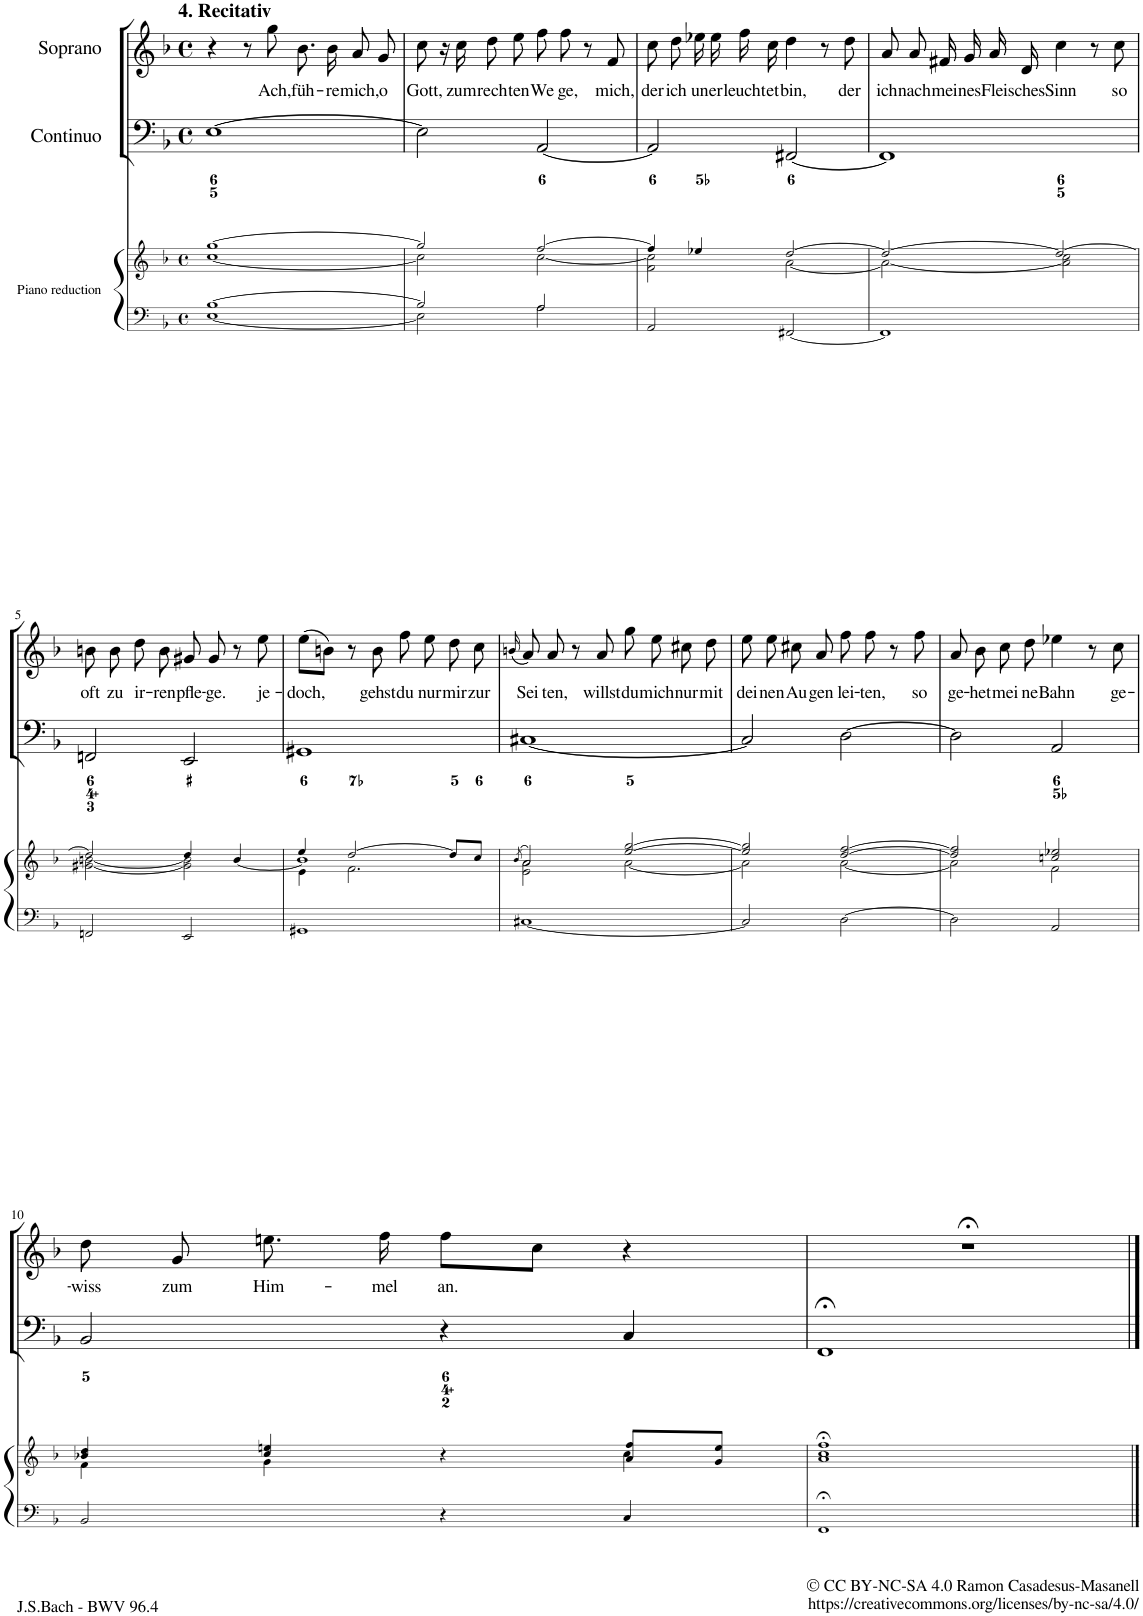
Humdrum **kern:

**kern	**kern	**kern	**kern	**text
*part3	*part3	*part2	*part1	*part1
*staff4	*staff3	*staff2	*staff1	*staff1
*I"Piano reduction	*	*I"Continuo	*I"Soprano	*
*I'Pno	*	*	*	*
*stria5	*stria5	*	*	*
*clefF4	*clefG2	*clefF4	*clefG2	*
*k[b-]	*k[b-]	*k[b-]	*k[b-]	*
*M4/4	*M4/4	*M4/4	*M4/4	*
*met(c)	*met(c)	*met(c)	*met(c)	*
=1	=1	=1	=1	=1
*^	*^	*	*	*
!	!	!	!	!	!LO:TX:a:B:t=4. Recitativ	!
[1B-	[1E	[1gg	[1cc	[1E	4r	.
.	.	.	.	.	8r	.
!	!	!	!	!	!	!LO:LY:b
.	.	.	.	.	8gg\	Ach,
!	!	!	!	!	!	!LO:LY:b
.	.	.	.	.	8.b-\	füh-
!	!	!	!	!	!	!LO:LY:b
.	.	.	.	.	16b-\	re
!	!	!	!	!	!	!LO:LY:b
.	.	.	.	.	8a/	mich,
!	!	!	!	!	!	!LO:LY:b
.	.	.	.	.	8g/	o
=2	=2	=2	=2	=2	=2	=2
!	!	!	!	!	!	!LO:LY:b
2B-/]	2E\]	2gg/]	2cc\]	2E\]	8cc\	Gott,
.	.	.	.	.	16r	.
!	!	!	!	!	!	!LO:LY:b
.	.	.	.	.	16cc\	zum
!	!	!	!	!	!	!LO:LY:b
.	.	.	.	.	8dd\	rech-
!	!	!	!	!	!	!LO:LY:b
.	.	.	.	.	8ee\	ten
!	!	!	!	!	!	!LO:LY:b
2A/	2A\	[2ff/	[2cc\	[2AA/	8ff\	We-
!	!	!	!	!	!	!LO:LY:b
.	.	.	.	.	8ff\	ge,
.	.	.	.	.	8r	.
!	!	!	!	!	!	!LO:LY:b
.	.	.	.	.	8f/	mich,
*v	*v	*	*	*	*	*
=3	=3	=3	=3	=3	=3
!	!	!	!	!	!LO:LY:b
2AA/	4ff/]	2f\ 2cc\]	2AA/]	8cc\	der
!	!	!	!	!	!LO:LY:b
.	.	.	.	8dd\	ich
!	!	!	!	!	!LO:LY:b
.	4ee-X/	.	.	16ee-X\	un-
!	!	!	!	!	!LO:LY:b
.	.	.	.	16ee-\	-er-
!	!	!	!	!	!LO:LY:b
.	.	.	.	16ff\	-leucht-
!	!	!	!	!	!LO:LY:b
.	.	.	.	16cc\	-et
!	!	!	!	!	!LO:LY:b
[2FF#X/	[2dd/	[2a\	[2FF#X/	4dd\	bin,
.	.	.	.	8r	.
!	!	!	!	!	!LO:LY:b
.	.	.	.	8dd\	der
=4	=4	=4	=4	=4	=4
!	!	!	!	!	!LO:LY:b
1FF#]	2dd/_	2a\_	1FF#]	8a/	ich
!	!	!	!	!	!LO:LY:b
.	.	.	.	8a/	nach
!	!	!	!	!	!LO:LY:b
.	.	.	.	16f#X/	mei-
!	!	!	!	!	!LO:LY:b
.	.	.	.	16g/	nes
!	!	!	!	!	!LO:LY:b
.	.	.	.	16a/	Flei-
!	!	!	!	!	!LO:LY:b
.	.	.	.	16d/	sches
!	!	!	!	!	!LO:LY:b
.	2dd/_	2a\] 2cc\	.	4cc\	Sinn
.	.	.	.	8r	.
!	!	!	!	!	!LO:LY:b
.	.	.	.	8cc\	so
!!LO:LB:g=z
=5	=5	=5	=5	=5	=5
!	!	!	!	!	!LO:LY:b
2FFn/	2dd/]	[2g#X\ [2bn\	2FFn/	8bn\	oft
!	!	!	!	!	!LO:LY:b
.	.	.	.	8b\	zu
!	!	!	!	!	!LO:LY:b
.	.	.	.	8dd\	ir-
!	!	!	!	!	!LO:LY:b
.	.	.	.	8b\	ren
!	!	!	!	!	!LO:LY:b
2EE/	4dd/	2g#\] 2b\]	2EE/	8g#X/	pfle-
!	!	!	!	!	!LO:LY:b
.	.	.	.	8g#/	ge.
.	[<4b/	.	.	8r	.
!	!	!	!	!	!LO:LY:b
.	.	.	.	8ee\	je-
=6	=6	=6	=6	=6	=6
*	*	*^	*	*	*
!	!	!	!	!	!	!LO:LY:b
1GG#X	4ee/	4e\	1b]	1GG#X	(8ee\L	doch,
.	.	.	.	.	8bn\J)	.
.	[2dd/	2.f\	.	.	8r	.
!	!	!	!	!	!	!LO:LY:b
.	.	.	.	.	8b\	gehst
!	!	!	!	!	!	!LO:LY:b
.	.	.	.	.	8ff\	du
!	!	!	!	!	!	!LO:LY:b
.	.	.	.	.	8ee\	nur
!	!	!	!	!	!	!LO:LY:b
.	8dd/L]	.	.	.	8dd\	mir
!	!	!	!	!	!	!LO:LY:b
.	8cc/J	.	.	.	8cc\	zur
*	*v	*v	*v	*	*	*
=7	=7	=7	=7	=7
.	(8qb-/	.	(16qbn/	.
*	*^	*	*	*
!	!	!	!	!	!LO:LY:b
[1C#X	2a/)	2e\ 2a\	[1C#X	8a/)	Sei-
!	!	!	!	!	!LO:LY:b
.	.	.	.	8a/	ten,
.	.	.	.	8r	.
!	!	!	!	!	!LO:LY:b
.	.	.	.	8a/	willst
!	!	!	!	!	!LO:LY:b
.	[2ee/ [2gg/	[2a\	.	8gg\	du
!	!	!	!	!	!LO:LY:b
.	.	.	.	8ee\	mich
!	!	!	!	!	!LO:LY:b
.	.	.	.	8cc#X\	nur
!	!	!	!	!	!LO:LY:b
.	.	.	.	8dd\	mit
=8	=8	=8	=8	=8	=8
!	!	!	!	!	!LO:LY:b
2C#/]	2ee/] 2gg/]	2a\]	2C#/]	8ee\	dei-
!	!	!	!	!	!LO:LY:b
.	.	.	.	8ee\	-nen
!	!	!	!	!	!LO:LY:b
.	.	.	.	8cc#X\	Au-
!	!	!	!	!	!LO:LY:b
.	.	.	.	8a/	-gen
!	!	!	!	!	!LO:LY:b
[2D\	[2dd/ [2ff/	[2a\	[2D\	8ff\	lei-
!	!	!	!	!	!LO:LY:b
.	.	.	.	8ff\	-ten,
.	.	.	.	8r	.
!	!	!	!	!	!LO:LY:b
.	.	.	.	8ff\	so
=9	=9	=9	=9	=9	=9
!	!	!	!	!	!LO:LY:b
2D\]	2dd/] 2ff/]	2a\]	2D\]	8a/	ge-
!	!	!	!	!	!LO:LY:b
.	.	.	.	8b-\	-het
!	!	!	!	!	!LO:LY:b
.	.	.	.	8cc\	mei-
!	!	!	!	!	!LO:LY:b
.	.	.	.	8dd\	ne
!	!	!	!	!	!LO:LY:b
2AA/	2ccn/ 2ee-X/	2f\	2AA/	4ee-X\	Bahn
.	.	.	.	8r	.
!	!	!	!	!	!LO:LY:b
.	.	.	.	8cc\	ge-
!!LO:LB:g=z
=10	=10	=10	=10	=10	=10
!	!	!	!	!	!LO:LY:b
2BB-/	4b-X/ 4dd/	4f\	2BB-/	8dd\	wiss
!	!	!	!	!	!LO:LY:b
.	.	.	.	8g/	zum
!	!	!	!	!	!LO:LY:b
.	4cc/ 4een/	4g\	.	8.een\	Him-
!	!	!	!	!	!LO:LY:b
.	.	.	.	16ff\	mel
!	!	!	!	!	!LO:LY:b
4r	4r	4ryy	4r	8ff\L	an.
.	.	.	.	8cc\J	.
4C/	8a/ 8ff/L	4cc\	4C/	4r	.
.	8g/ 8ee/J	.	.	.	.
*	*v	*v	*	*	*
=11	=11	=11	=11	=11
1FF;<	1a;< 1cc;< 1ff;<	1FF;<	1r;<	.
==	==	==	==	==
*-	*-	*-	*-	*-
